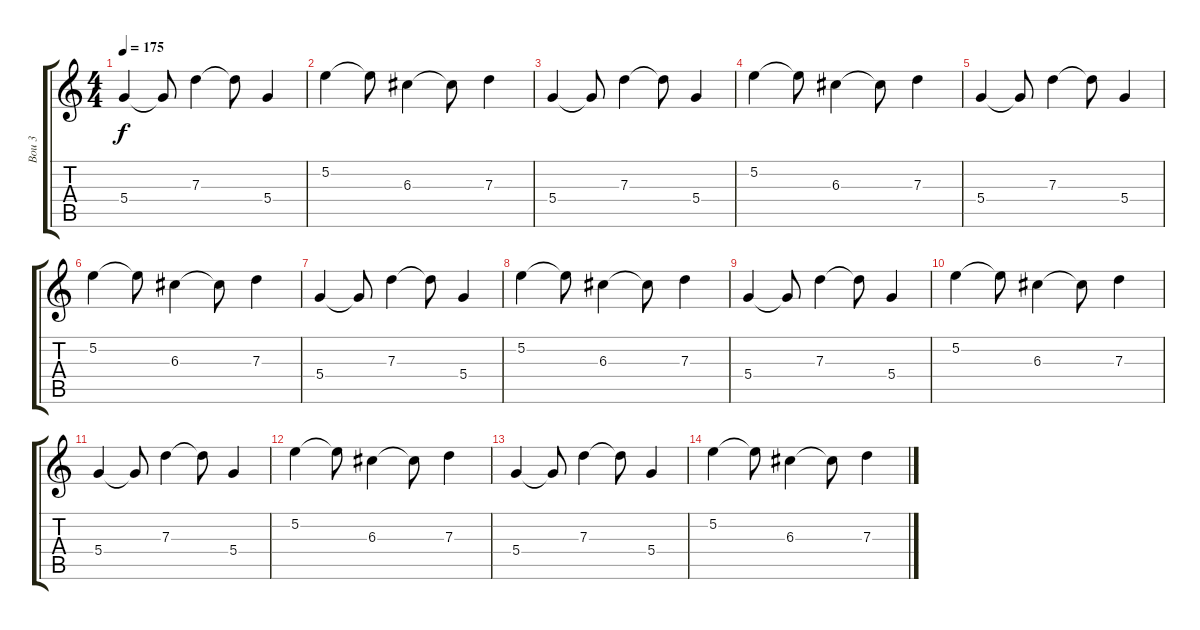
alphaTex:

\track ("Bou 3" "Bou 3") {instrument distortionguitar}
\staff {score tabs}
\tuning (E4 B3 G3 D3 A2 E2) {hide}
\ts (4 4)
\tempo 175
\clef g2
\ks c
5.4.4{dy f} 5.4{t}.8 7.3.4 7.3{t}.8 5.4.4 |
5.2.4 5.2{t}.8 6.3.4 6.3{t}.8 7.3.4 |
5.4.4 5.4{t}.8 7.3.4 7.3{t}.8 5.4.4 |
5.2.4 5.2{t}.8 6.3.4 6.3{t}.8 7.3.4 |
5.4.4 5.4{t}.8 7.3.4 7.3{t}.8 5.4.4 |
5.2.4 5.2{t}.8 6.3.4 6.3{t}.8 7.3.4 |
5.4.4 5.4{t}.8 7.3.4 7.3{t}.8 5.4.4 |
5.2.4 5.2{t}.8 6.3.4 6.3{t}.8 7.3.4 |
5.4.4 5.4{t}.8 7.3.4 7.3{t}.8 5.4.4 |
5.2.4 5.2{t}.8 6.3.4 6.3{t}.8 7.3.4 |
5.4.4 5.4{t}.8 7.3.4 7.3{t}.8 5.4.4 |
5.2.4 5.2{t}.8 6.3.4 6.3{t}.8 7.3.4 |
5.4.4 5.4{t}.8 7.3.4 7.3{t}.8 5.4.4 |
5.2.4 5.2{t}.8 6.3.4 6.3{t}.8 7.3.4
